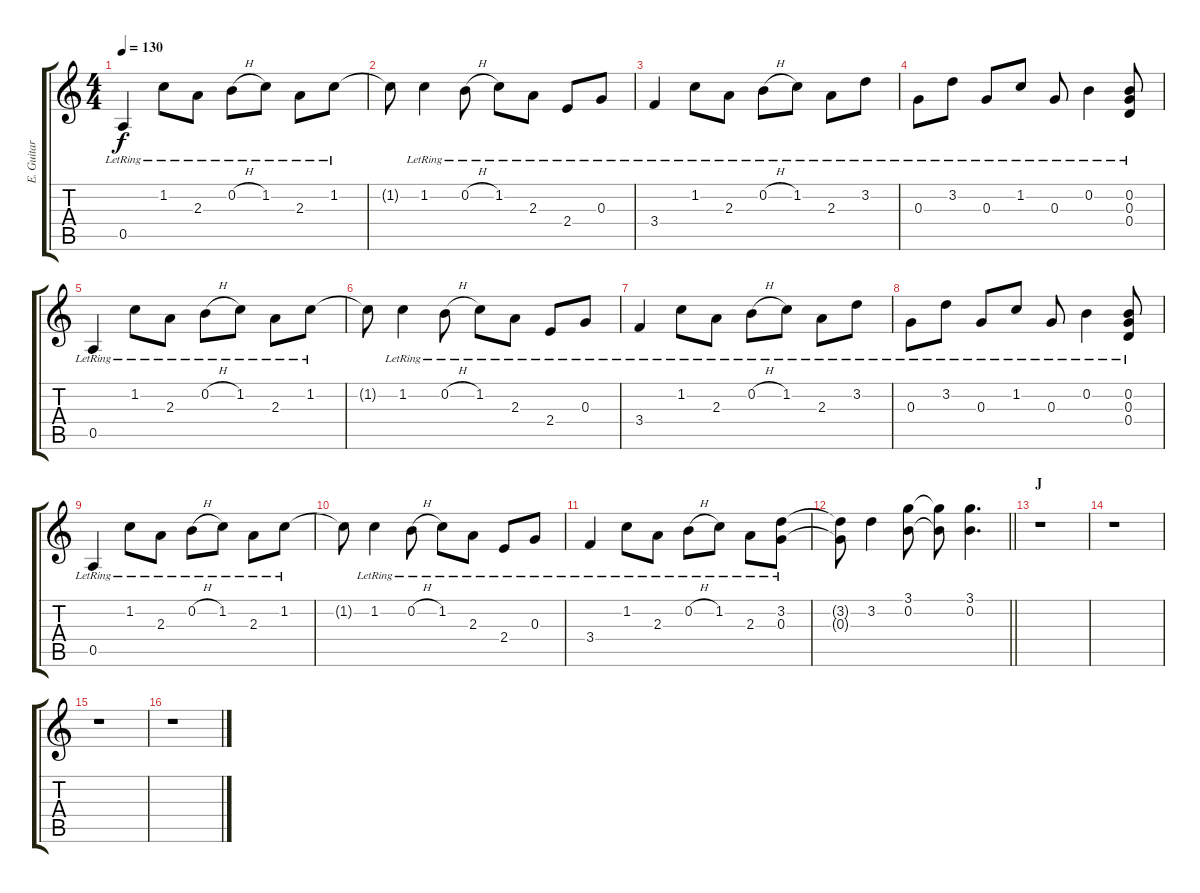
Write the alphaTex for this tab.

\track ("E. Guitar" "E. Guitar") {instrument electricguitarclean}
\staff {score tabs}
\tuning (E4 B3 G3 D3 A2 E2) {hide}
\ts (4 4)
\tempo 130
\clef g2
\ks c
0.5{lr}.4{dy f} 1.2{lr}.8 2.3{lr}.8 0.2{h lr}.8 1.2{lr}.8 2.3{lr}.8 1.2{lr}.8 |
1.2{t}.8 1.2{lr}.4 0.2{h lr}.8 1.2{lr}.8 2.3{lr}.8 2.4{lr}.8 0.3{lr}.8 |
3.4{lr}.4 1.2{lr}.8 2.3{lr}.8 0.2{h lr}.8 1.2{lr}.8 2.3{lr}.8 3.2{lr}.8 |
0.3{lr}.8 3.2{lr}.8 0.3{lr}.8 1.2{lr}.8 0.3{lr}.8 0.2{lr}.4 (0.2{lr} 0.3{lr} 0.4{lr}).8 |
0.5{lr}.4 1.2{lr}.8 2.3{lr}.8 0.2{h lr}.8 1.2{lr}.8 2.3{lr}.8 1.2{lr}.8 |
1.2{t}.8 1.2{lr}.4 0.2{h lr}.8 1.2{lr}.8 2.3{lr}.8 2.4{lr}.8 0.3{lr}.8 |
3.4{lr}.4 1.2{lr}.8 2.3{lr}.8 0.2{h lr}.8 1.2{lr}.8 2.3{lr}.8 3.2{lr}.8 |
0.3{lr}.8 3.2{lr}.8 0.3{lr}.8 1.2{lr}.8 0.3{lr}.8 0.2{lr}.4 (0.2{lr} 0.3{lr} 0.4{lr}).8 |
0.5{lr}.4 1.2{lr}.8 2.3{lr}.8 0.2{h lr}.8 1.2{lr}.8 2.3{lr}.8 1.2{lr}.8 |
1.2{t}.8 1.2{lr}.4 0.2{h lr}.8 1.2{lr}.8 2.3{lr}.8 2.4{lr}.8 0.3{lr}.8 |
3.4{lr}.4 1.2{lr}.8 2.3{lr}.8 0.2{h lr}.8 1.2{lr}.8 2.3{lr}.8 (3.2{lr} 0.3).8 |
\barLineRight lightlight
(3.2{t} 0.3{t}).8 3.2.4 (3.1 0.2).8 (3.1{t} 0.2{t}).8 (3.1 0.2).4{d} |
\section ("" "J")
r.1 |
r.1 |
r.1 |
r.1
